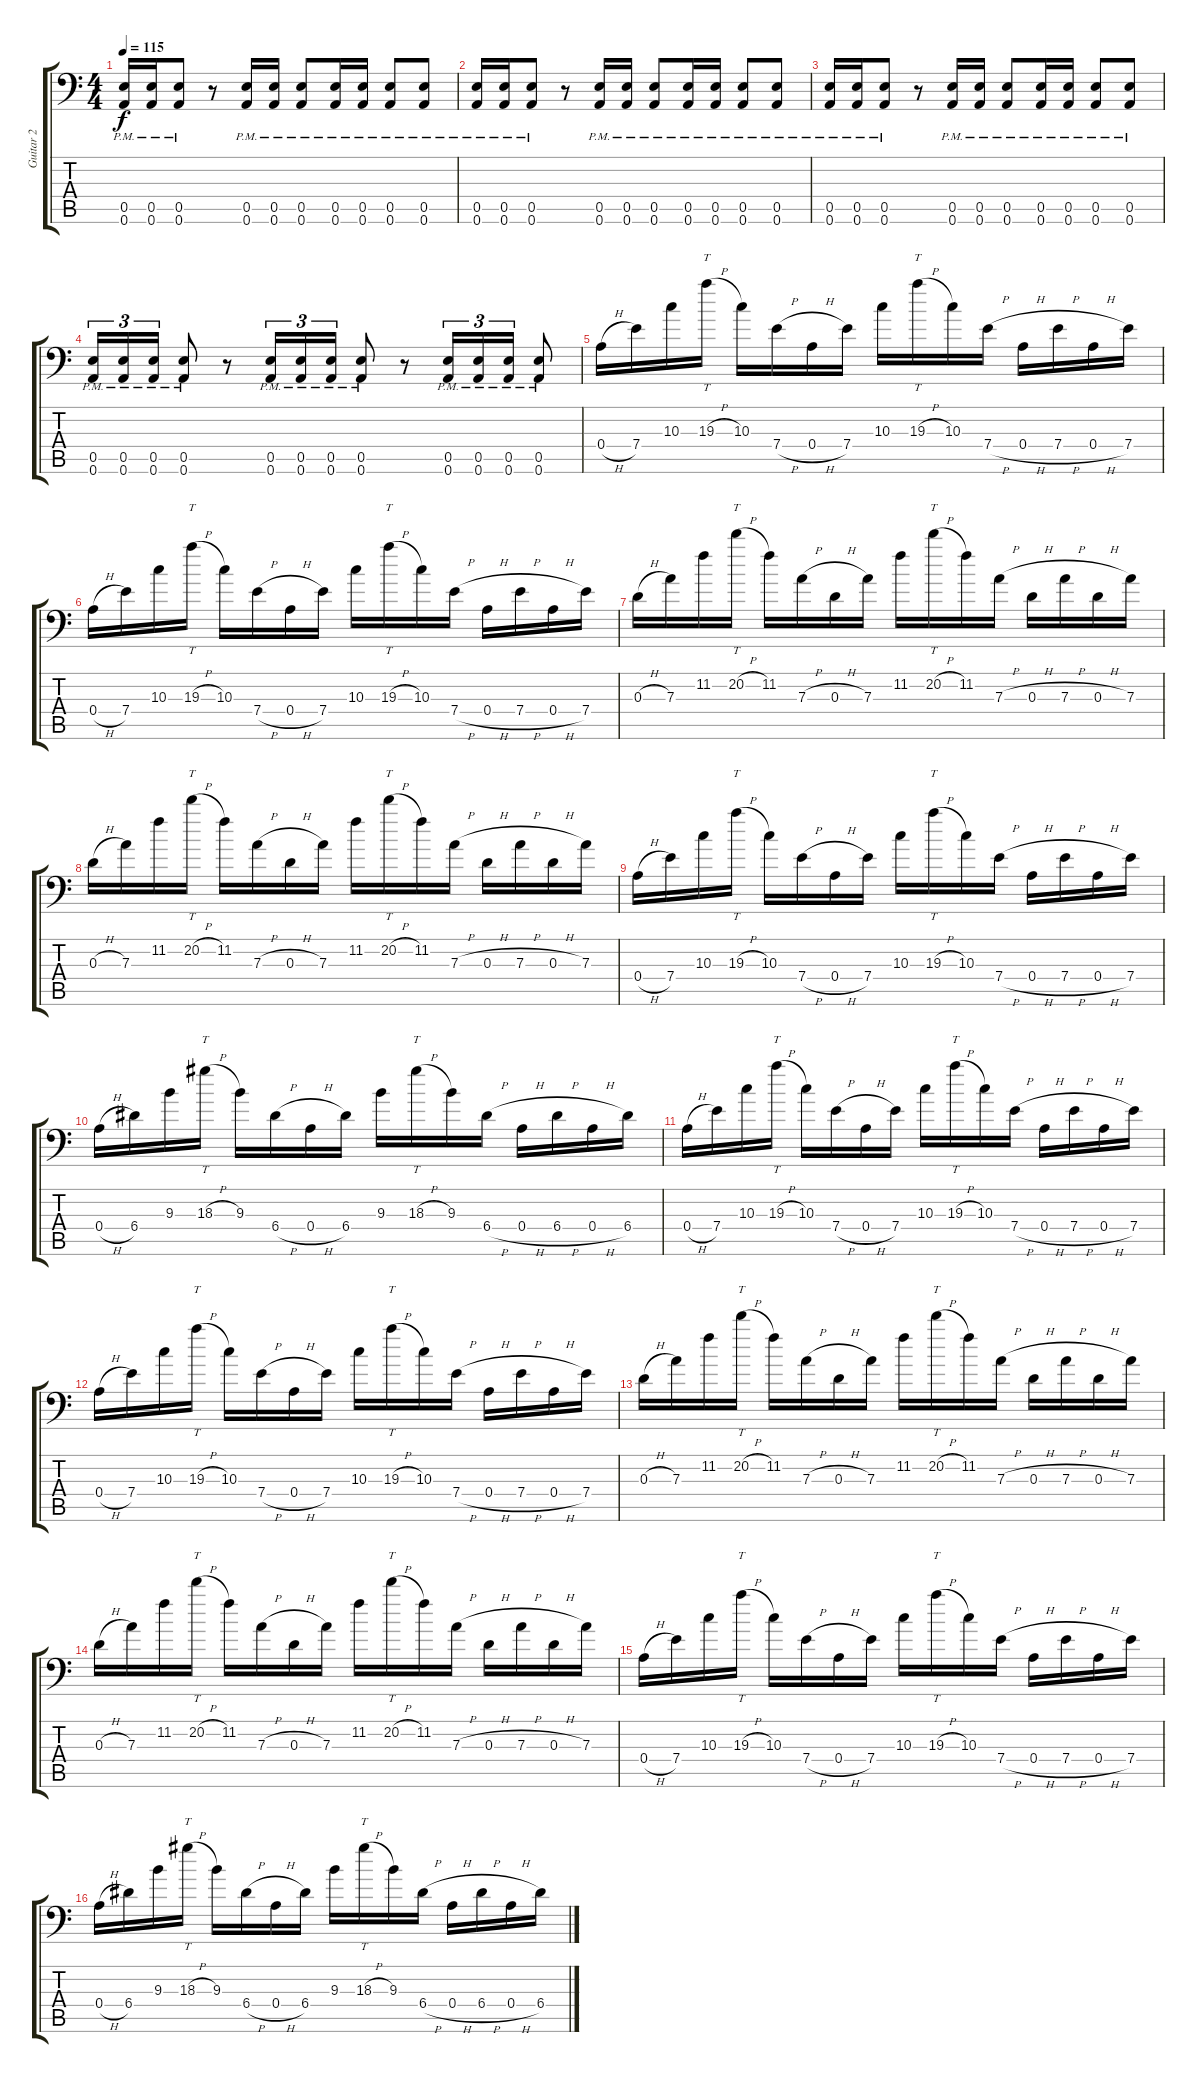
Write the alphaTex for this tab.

\track ("Guitar 2" "Guitar 2") {instrument distortionguitar}
\staff {score tabs}
\tuning (B3 Gb3 D3 A2 E2 A1) {hide}
\ts (4 4)
\tempo 115
\clef f4
\ks c
(0.5{pm} 0.6{pm}).16{dy f} (0.5{pm} 0.6{pm}).16 (0.5{pm} 0.6{pm}).8 r.8 (0.5{pm} 0.6{pm}).16 (0.5{pm} 0.6{pm}).16 (0.5{pm} 0.6{pm}).8 (0.5{pm} 0.6{pm}).16 (0.5{pm} 0.6{pm}).16 (0.5{pm} 0.6{pm}).8 (0.5{pm} 0.6{pm}).8 |
(0.5{pm} 0.6{pm}).16 (0.5{pm} 0.6{pm}).16 (0.5{pm} 0.6{pm}).8 r.8 (0.5{pm} 0.6{pm}).16 (0.5{pm} 0.6{pm}).16 (0.5{pm} 0.6{pm}).8 (0.5{pm} 0.6{pm}).16 (0.5{pm} 0.6{pm}).16 (0.5{pm} 0.6{pm}).8 (0.5{pm} 0.6{pm}).8 |
(0.5{pm} 0.6{pm}).16 (0.5{pm} 0.6{pm}).16 (0.5{pm} 0.6{pm}).8 r.8 (0.5{pm} 0.6{pm}).16 (0.5{pm} 0.6{pm}).16 (0.5{pm} 0.6{pm}).8 (0.5{pm} 0.6{pm}).16 (0.5{pm} 0.6{pm}).16 (0.5{pm} 0.6{pm}).8 (0.5{pm} 0.6{pm}).8 |
(0.5{pm} 0.6{pm}).16{tu (3 2)} (0.5{pm} 0.6{pm}).16{tu (3 2)} (0.5{pm} 0.6{pm}).16{tu (3 2)} (0.5{pm} 0.6{pm}).8 r.8 (0.5{pm} 0.6{pm}).16{tu (3 2)} (0.5{pm} 0.6{pm}).16{tu (3 2)} (0.5{pm} 0.6{pm}).16{tu (3 2)} (0.5{pm} 0.6{pm}).8 r.8 (0.5{pm} 0.6{pm}).16{tu (3 2)} (0.5{pm} 0.6{pm}).16{tu (3 2)} (0.5{pm} 0.6{pm}).16{tu (3 2)} (0.5{pm} 0.6{pm}).8 |
0.4{h}.16{volume 16} 7.4.16 10.3.16 19.3{h}.16{tt} 10.3.16 7.4{h}.16 0.4{h}.16 7.4.16 10.3.16 19.3{h}.16{tt} 10.3.16 7.4{h}.16 0.4{h}.16 7.4{h}.16 0.4{h}.16 7.4.16 |
0.4{h}.16 7.4.16 10.3.16 19.3{h}.16{tt} 10.3.16 7.4{h}.16 0.4{h}.16 7.4.16 10.3.16 19.3{h}.16{tt} 10.3.16 7.4{h}.16 0.4{h}.16 7.4{h}.16 0.4{h}.16 7.4.16 |
0.3{h}.16 7.3.16 11.2.16 20.2{h}.16{tt} 11.2.16 7.3{h}.16 0.3{h}.16 7.3.16 11.2.16 20.2{h}.16{tt} 11.2.16 7.3{h}.16 0.3{h}.16 7.3{h}.16 0.3{h}.16 7.3.16 |
0.3{h}.16 7.3.16 11.2.16 20.2{h}.16{tt} 11.2.16 7.3{h}.16 0.3{h}.16 7.3.16 11.2.16 20.2{h}.16{tt} 11.2.16 7.3{h}.16 0.3{h}.16 7.3{h}.16 0.3{h}.16 7.3.16 |
0.4{h}.16 7.4.16 10.3.16 19.3{h}.16{tt} 10.3.16 7.4{h}.16 0.4{h}.16 7.4.16 10.3.16 19.3{h}.16{tt} 10.3.16 7.4{h}.16 0.4{h}.16 7.4{h}.16 0.4{h}.16 7.4.16 |
0.4{h}.16 6.4.16 9.3.16 18.3{h}.16{tt} 9.3.16 6.4{h}.16 0.4{h}.16 6.4.16 9.3.16 18.3{h}.16{tt} 9.3.16 6.4{h}.16 0.4{h}.16 6.4{h}.16 0.4{h}.16 6.4.16 |
0.4{h}.16 7.4.16 10.3.16 19.3{h}.16{tt} 10.3.16 7.4{h}.16 0.4{h}.16 7.4.16 10.3.16 19.3{h}.16{tt} 10.3.16 7.4{h}.16 0.4{h}.16 7.4{h}.16 0.4{h}.16 7.4.16 |
0.4{h}.16 7.4.16 10.3.16 19.3{h}.16{tt} 10.3.16 7.4{h}.16 0.4{h}.16 7.4.16 10.3.16 19.3{h}.16{tt} 10.3.16 7.4{h}.16 0.4{h}.16 7.4{h}.16 0.4{h}.16 7.4.16 |
0.3{h}.16 7.3.16 11.2.16 20.2{h}.16{tt} 11.2.16 7.3{h}.16 0.3{h}.16 7.3.16 11.2.16 20.2{h}.16{tt} 11.2.16 7.3{h}.16 0.3{h}.16 7.3{h}.16 0.3{h}.16 7.3.16 |
0.3{h}.16 7.3.16 11.2.16 20.2{h}.16{tt} 11.2.16 7.3{h}.16 0.3{h}.16 7.3.16 11.2.16 20.2{h}.16{tt} 11.2.16 7.3{h}.16 0.3{h}.16 7.3{h}.16 0.3{h}.16 7.3.16 |
0.4{h}.16 7.4.16 10.3.16 19.3{h}.16{tt} 10.3.16 7.4{h}.16 0.4{h}.16 7.4.16 10.3.16 19.3{h}.16{tt} 10.3.16 7.4{h}.16 0.4{h}.16 7.4{h}.16 0.4{h}.16 7.4.16 |
0.4{h}.16 6.4.16 9.3.16 18.3{h}.16{tt} 9.3.16 6.4{h}.16 0.4{h}.16 6.4.16 9.3.16 18.3{h}.16{tt} 9.3.16 6.4{h}.16 0.4{h}.16 6.4{h}.16 0.4{h}.16 6.4.16
